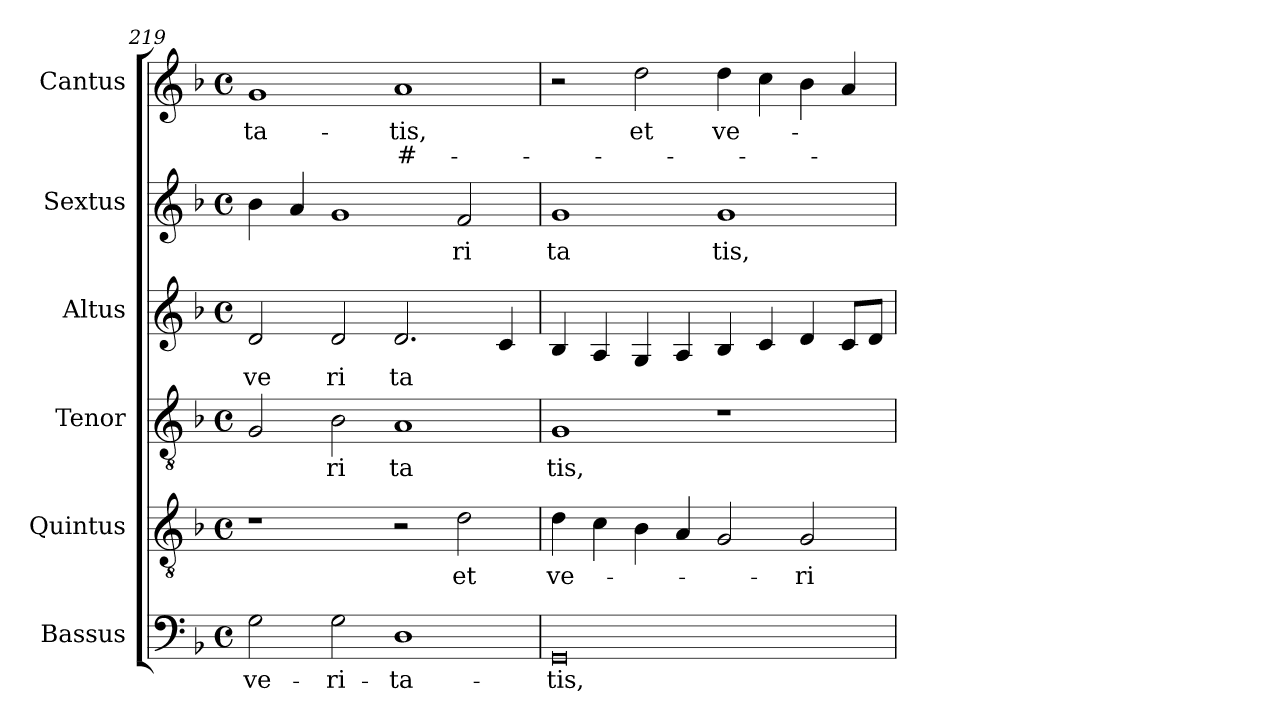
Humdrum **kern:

**kern	**text	**kern	**text	**kern	**text	**kern	**text	**kern	**text	**kern	**text	**text
*part6	*part6	*part5	*part5	*part4	*part4	*part3	*part3	*part2	*part2	*part1	*part1	*part1
*staff6	*staff6	*staff5	*staff5	*staff4	*staff4	*staff3	*staff3	*staff2	*staff2	*staff1	*staff1	*staff1
*I"Bassus	*	*I"Quintus	*	*I"Tenor	*	*I"Altus	*	*I"Sextus	*	*I"Cantus	*	*
*I'Bassus	*	*I'Quintus	*	*I'Tenor	*	*I'Altus	*	*I'Sextus	*	*I'Cantus	*	*
*clefF4	*	*clefGv2	*	*clefGv2	*	*clefG2	*	*clefG2	*	*clefG2	*	*
*k[b-]	*	*k[b-]	*	*k[b-]	*	*k[b-]	*	*k[b-]	*	*k[b-]	*	*
*F:	*	*F:	*	*F:	*	*F:	*	*F:	*	*F:	*	*
*M4/4	*	*M4/4	*	*M4/4	*	*M4/4	*	*M4/4	*	*M4/4	*	*
*met(c)	*	*met(c)	*	*met(c)	*	*met(c)	*	*met(c)	*	*met(c)	*	*
=219	=219	=219	=219	=219	=219	=219	=219	=219	=219	=219	=219	=219
!	!LO:LY:b:cj	!	!	!	!	!	!LO:LY:b:cj	!	!	!	!LO:LY:b:cj	!
2G\	ve-	1r	.	2G/	.	2d/	ve	4b-\	.	1g	-ta-	.
.	.	.	.	.	.	.	.	4a/	.	.	.	.
!	!LO:LY:b:cj	!	!	!	!LO:LY:b:cj	!	!LO:LY:b:cj	!	!	!	!	!
2G\	-ri-	.	.	2B-\	ri	2d/	ri	1g	.	.	.	.
!	!LO:LY:b:cj	!	!	!	!LO:LY:b:cj	!	!LO:LY:b:cj	!	!	!	!LO:LY:b:cj	!LO:LY:b
1D	-ta-	2r	.	1A	ta	2.d/	ta	.	.	1a	-tis,	#-
!	!	!	!LO:LY:b:cj	!	!	!	!	!	!LO:LY:b:cj	!	!	!
.	.	2d\	et	.	.	.	.	2f/	ri	.	.	.
.	.	.	.	.	.	4c/	.	.	.	.	.	.
=220	=220	=220	=220	=220	=220	=220	=220	=220	=220	=220	=220	=220
!	!LO:LY:b:cj	!	!LO:LY:b:cj	!	!LO:LY:b:cj	!	!	!	!LO:LY:b:cj	!	!	!
0GG	-tis,	4d\	ve-	1G	tis,	4B-/	.	1g	ta	2r	.	.
.	.	4c\	.	.	.	4A/	.	.	.	.	.	.
!	!	!	!	!	!	!	!	!	!	!	!LO:LY:b:cj	!
.	.	4B-\	.	.	.	4G/	.	.	.	2dd\	-et	.
.	.	4A/	.	.	.	4A/	.	.	.	.	.	.
!	!	!	!	!	!	!	!	!	!LO:LY:b:cj	!	!LO:LY:b:cj	!
.	.	2G/	.	1r	.	4B-/	.	1g	tis,	4dd\	ve-	.
.	.	.	.	.	.	4c/	.	.	.	4cc\	.	.
!	!	!	!LO:LY:b:cj	!	!	!	!	!	!	!	!	!
.	.	2G/	-ri-	.	.	4d/	.	.	.	4b-\	.	.
.	.	.	.	.	.	8c/L	.	.	.	4a/	.	.
.	.	.	.	.	.	8d/J	.	.	.	.	.	.
=	=	=	=	=	=	=	=	=	=	=	=	=
*-	*-	*-	*-	*-	*-	*-	*-	*-	*-	*-	*-	*-
